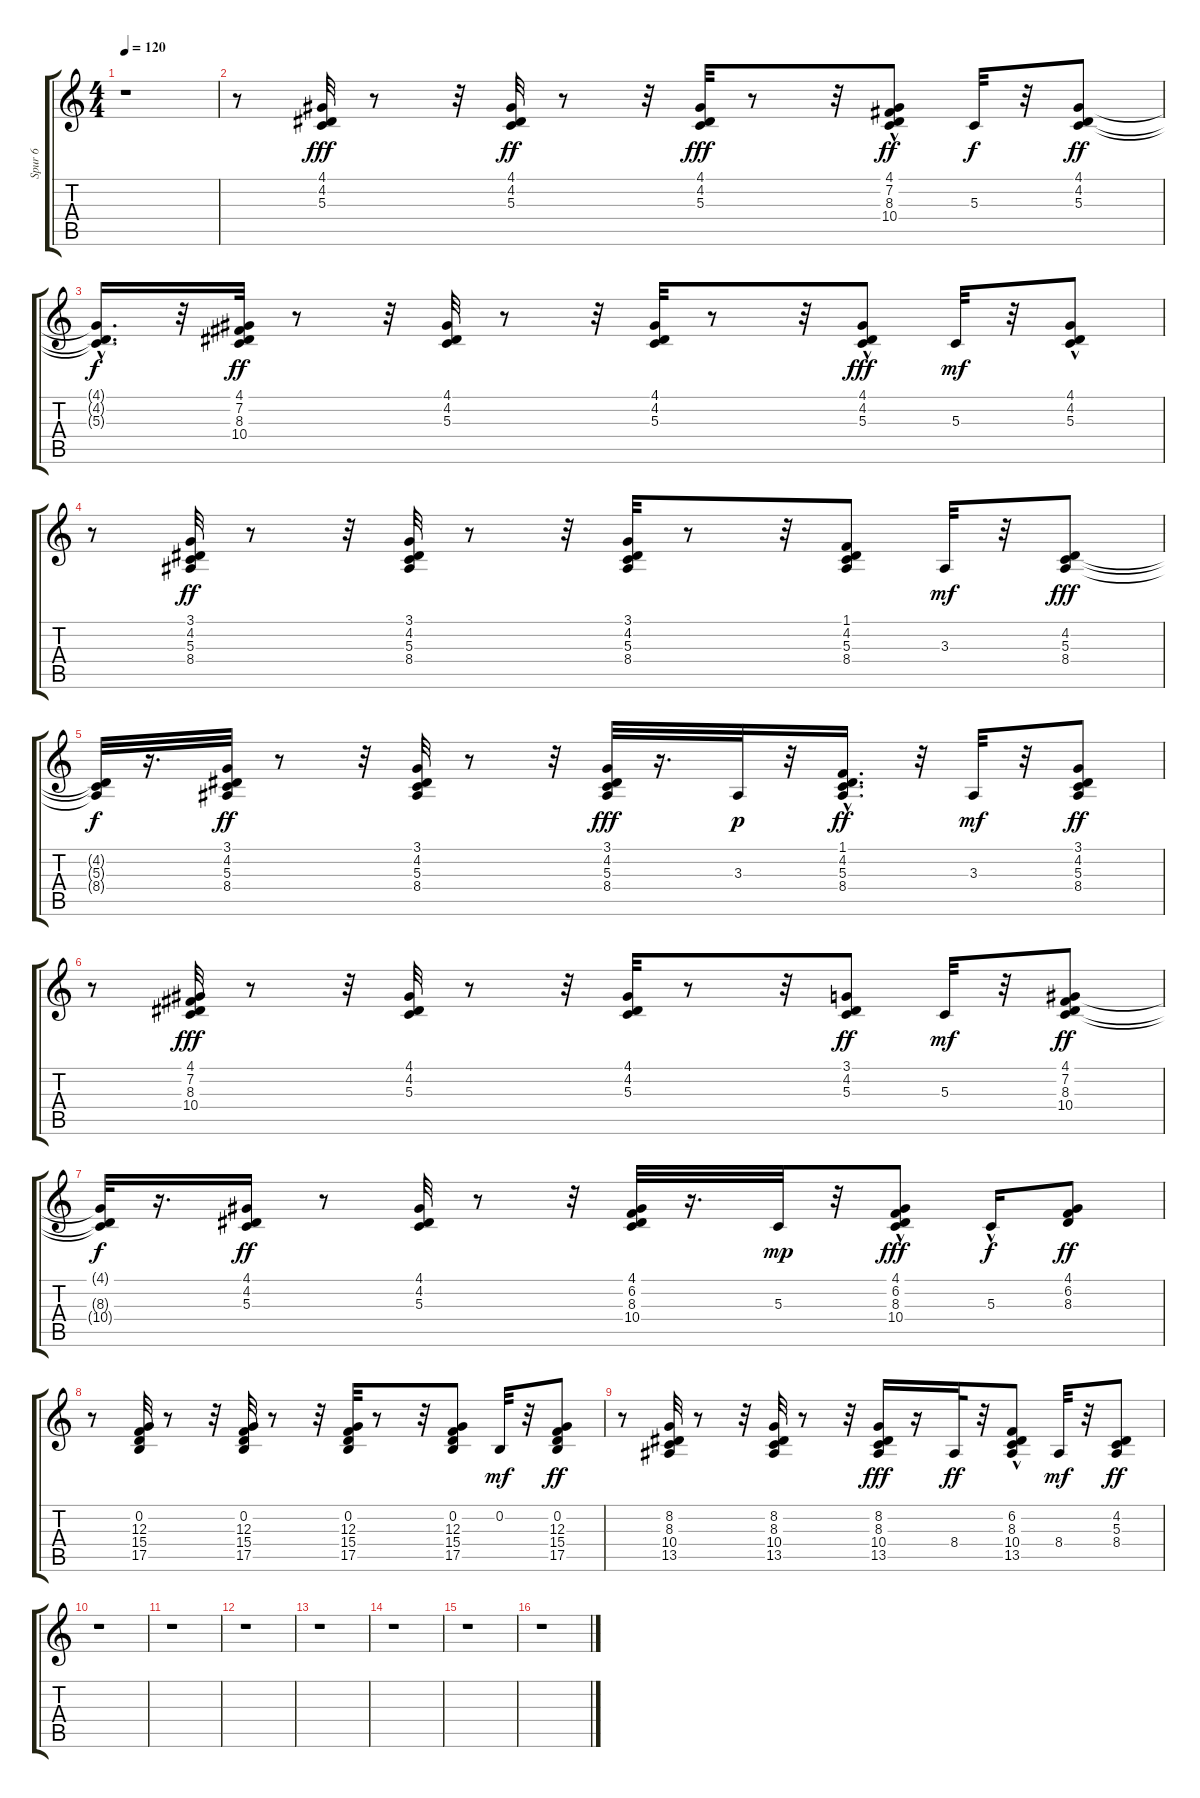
\track ("Spur 6" "Spur 6") {instrument electricgrandpiano}
\staff {score tabs}
\tuning (E4 B3 G3 D3 A2 E2) {hide}
\ts (4 4)
\tempo 120
\clef g2
\ks c
r.1{dy fff instrument electricgrandpiano} |
r.8 (4.1 4.2 5.3).32 r.8 r.32 (4.1 4.2 5.3).32{dy ff} r.8 r.32 (4.1 4.2 5.3).32{dy fff} r.8 r.32 (4.1 7.2 8.3 10.4{hac}).8{dy ff} 5.3.32{dy f} r.32 (4.1 4.2 5.3).8{dy ff} |
(4.1{t} 4.2{hac t} 5.3{hac t}).16{d dy f} r.32 (4.1 7.2 8.3 10.4).32{dy ff} r.8 r.32 (4.1 4.2 5.3).32 r.8 r.32 (4.1 4.2 5.3).32 r.8 r.32 (4.1 4.2 5.3{hac}).8{dy fff} 5.3.32{dy mf} r.32 (4.1 4.2{hac} 5.3).8 |
r.8 (3.1 4.2 5.3 8.4).32{dy ff} r.8 r.32 (3.1 4.2 5.3 8.4).32 r.8 r.32 (3.1 4.2 5.3 8.4).32 r.8 r.32 (1.1 4.2 5.3 8.4).8 3.3.32{dy mf} r.32 (4.2 5.3 8.4).8{dy fff} |
(4.2{t} 5.3{t} 8.4{t}).32{dy f} r.16{d} (3.1 4.2 5.3 8.4).32{dy ff} r.8 r.32 (3.1 4.2 5.3 8.4).32 r.8 r.32 (3.1 4.2 5.3 8.4).32{dy fff} r.16{d} 3.3.32{dy p} r.32 (1.1{hac} 4.2{hac} 5.3{hac} 8.4).16{d dy ff} r.32 3.3.32{dy mf} r.32 (3.1 4.2 5.3 8.4).8{dy ff} |
r.8 (4.1 7.2 8.3 10.4).32{dy fff} r.8 r.32 (4.1 4.2 5.3).32 r.8 r.32 (4.1 4.2 5.3).32 r.8 r.32 (3.1 4.2 5.3).8{dy ff} 5.3.32{dy mf} r.32 (4.1 7.2 8.3 10.4).8{dy ff} |
(4.1{t} 8.3{t} 10.4{t}).32{dy f} r.16{d} (4.1 4.2 5.3).16{dy ff} r.8 (4.1 4.2 5.3).32 r.8 r.32 (4.1 6.2 8.3 10.4).32 r.16{d} 5.3.32{dy mp} r.32 (4.1 6.2{hac} 8.3 10.4).8{dy fff} 5.3{hac}.16{dy f} (4.1 6.2 8.3).8{dy ff} |
r.8 (0.2 12.3 15.4 17.5).32 r.8 r.32 (0.2 12.3 15.4 17.5).32 r.8 r.32 (0.2 12.3 15.4 17.5).32 r.8 r.32 (0.2 12.3 15.4 17.5).8 0.2.32{dy mf} r.32 (0.2 12.3 15.4 17.5).8{dy ff} |
r.8 (8.2 8.3 10.4 13.5).32 r.8 r.32 (8.2 8.3 10.4 13.5).32 r.8 r.32 (8.2 8.3 10.4 13.5).16{dy fff} r.16 8.4.32{dy ff} r.32 (6.2 8.3 10.4 13.5{hac}).8 8.4.32{dy mf} r.32 (4.2 5.3 8.4).8{dy ff} |
r.1 |
r.1 |
r.1 |
r.1 |
r.1 |
r.1 |
r.1
